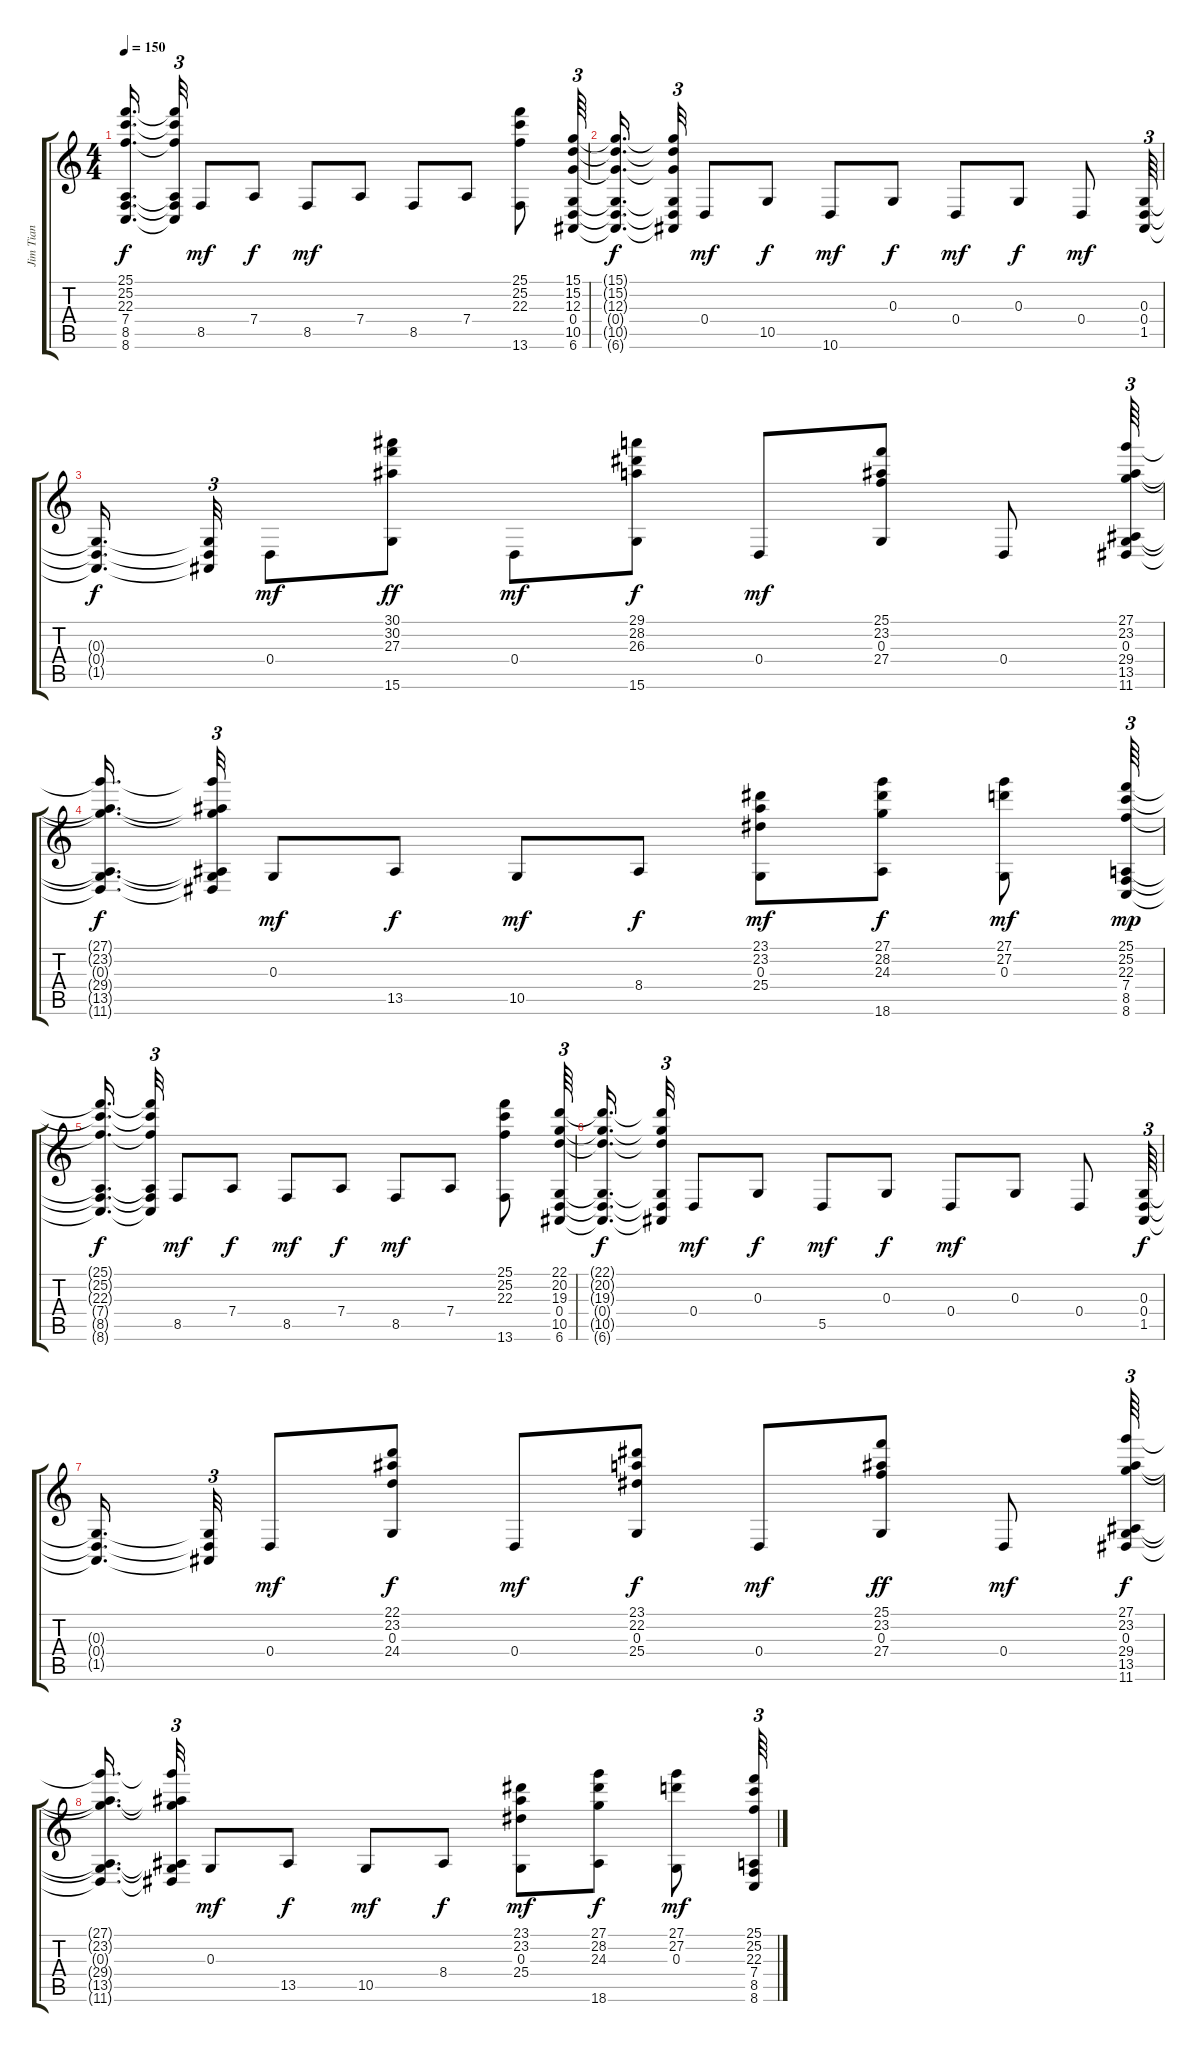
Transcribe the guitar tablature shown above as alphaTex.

\track ("Jim Tian  " "Jim Tian  ") {instrument acousticgrandpiano}
\staff {score tabs}
\tuning (E4 B3 G3 D3 A2 E2) {hide}
\ts (4 4)
\tempo 150
\clef g2
\ks c
(25.1{t} 25.2{t} 22.3{t} 7.4{t} 8.5{t} 8.6{t}).16{d dy f beam splitsecondary} (25.1{t} 25.2{t} 22.3{t} 7.4{t} 8.5{t} 8.6{t}).32{tu (3 2)} 8.5.8{dy mf} 7.4.8{dy f} 8.5.8{dy mf} 7.4.8 8.5.8 7.4.8 (25.1 25.2 22.3 13.6).8 (15.1 15.2 12.3 0.4 10.5 6.6).64{tu (3 2)} |
(15.1{t} 15.2{t} 12.3{t} 0.4{t} 10.5{t} 6.6{t}).16{d dy f beam splitsecondary} (15.1{t} 15.2{t} 12.3{t} 0.4{t} 10.5{t} 6.6{t}).32{tu (3 2)} 0.4.8{dy mf} 10.5.8{dy f} 10.6.8{dy mf} 0.3.8{dy f} 0.4.8{dy mf} 0.3.8{dy f} 0.4.8{dy mf} (0.3 0.4 1.5).64{tu (3 2)} |
(0.3{t} 0.4{t} 1.5{t}).16{d dy f beam splitsecondary} (0.3{t} 0.4{t} 1.5{t}).32{tu (3 2)} 0.4.8{dy mf} (30.1 30.2 27.3 15.6).8{dy ff} 0.4.8{dy mf} (29.1 28.2 26.3 15.6).8{dy f} 0.4.8{dy mf} (25.1 23.2 0.3 27.4).8 0.4.8 (27.1 23.2 0.3 29.4 13.5 11.6).64{tu (3 2) volume 12} |
(27.1{t} 23.2{t} 0.3{t} 29.4{t} 13.5{t} 11.6{t}).16{d dy f beam splitsecondary} (27.1{t} 23.2{t} 0.3{t} 29.4{t} 13.5{t} 11.6{t}).32{tu (3 2)} 0.3.8{dy mf} 13.5.8{dy f} 10.5.8{dy mf} 8.4.8{dy f} (23.1 23.2 0.3 25.4).8{dy mf} (27.1 28.2 24.3 18.6).8{dy f} (27.1 27.2 0.3).8{dy mf} (25.1 25.2 22.3 7.4 8.5 8.6).64{tu (3 2) dy mp} |
(25.1{t} 25.2{t} 22.3{t} 7.4{t} 8.5{t} 8.6{t}).16{d dy f beam splitsecondary} (25.1{t} 25.2{t} 22.3{t} 7.4{t} 8.5{t} 8.6{t}).32{tu (3 2)} 8.5.8{dy mf} 7.4.8{dy f} 8.5.8{dy mf} 7.4.8{dy f} 8.5.8{dy mf} 7.4.8 (25.1 25.2 22.3 13.6).8 (22.1 20.2 19.3 0.4 10.5 6.6).64{tu (3 2)} |
(22.1{t} 20.2{t} 19.3{t} 0.4{t} 10.5{t} 6.6{t}).16{d dy f beam splitsecondary} (22.1{t} 20.2{t} 19.3{t} 0.4{t} 10.5{t} 6.6{t}).32{tu (3 2)} 0.4.8{dy mf} 0.3.8{dy f} 5.5.8{dy mf} 0.3.8{dy f} 0.4.8{dy mf} 0.3.8 0.4.8 (0.3 0.4 1.5).64{tu (3 2) dy f volume 12} |
(0.3{t} 0.4{t} 1.5{t}).16{d beam splitsecondary} (0.3{t} 0.4{t} 1.5{t}).32{tu (3 2)} 0.4.8{dy mf} (22.1 23.2 0.3 24.4).8{dy f} 0.4.8{dy mf} (23.1 22.2 0.3 25.4).8{dy f} 0.4.8{dy mf} (25.1 23.2 0.3 27.4).8{dy ff} 0.4.8{dy mf} (27.1 23.2 0.3 29.4 13.5 11.6).64{tu (3 2) dy f} |
(27.1{t} 23.2{t} 0.3{t} 29.4{t} 13.5{t} 11.6{t}).16{d beam splitsecondary} (27.1{t} 23.2{t} 0.3{t} 29.4{t} 13.5{t} 11.6{t}).32{tu (3 2)} 0.3.8{dy mf} 13.5.8{dy f} 10.5.8{dy mf} 8.4.8{dy f} (23.1 23.2 0.3 25.4).8{dy mf} (27.1 28.2 24.3 18.6).8{dy f} (27.1 27.2 0.3).8{dy mf} (25.1 25.2 22.3 7.4 8.5 8.6).64{tu (3 2)}
